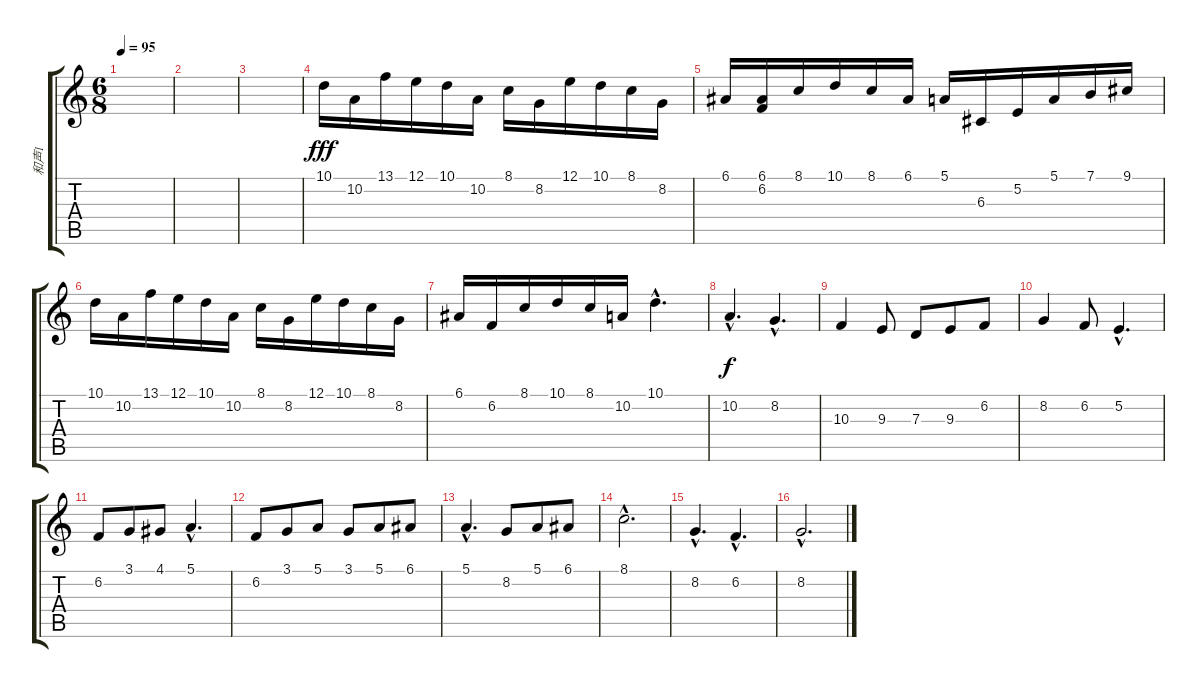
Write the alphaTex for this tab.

\track ("和声1" "和声1") {instrument stringensemble1}
\staff {score tabs}
\tuning (E4 B3 G3 D3 A2 E2) {hide}
\ts (6 8)
\tempo 95
\clef g2
\ks c
|
|
|
10.1.16{dy fff volume 16} 10.2.16 13.1.16 12.1.16 10.1.16 10.2.16 8.1.16 8.2.16 12.1.16 10.1.16 8.1.16 8.2.16 |
6.1.16 (6.1 6.2).16 8.1.16 10.1.16 8.1.16 6.1.16 5.1.16 6.3.16 5.2.16 5.1.16 7.1.16 9.1.16 |
10.1.16 10.2.16 13.1.16 12.1.16 10.1.16 10.2.16 8.1.16 8.2.16 12.1.16 10.1.16 8.1.16 8.2.16 |
6.1.16 6.2.16 8.1.16 10.1.16 8.1.16 10.2.16 10.1{hac}.4{d} |
10.2{hac}.4{d dy f volume 13} 8.2{hac}.4{d} |
10.3.4 9.3.8 7.3.8 9.3.8 6.2.8 |
8.2.4 6.2.8 5.2{hac}.4{d} |
6.2.8 3.1.8 4.1.8 5.1{hac}.4{d} |
6.2.8 3.1.8 5.1.8 3.1.8 5.1.8 6.1.8 |
5.1{hac}.4{d} 8.2.8 5.1.8 6.1.8 |
8.1{hac}.2{d} |
8.2{hac}.4{d} 6.2{hac}.4{d} |
8.2{hac}.2{d}
